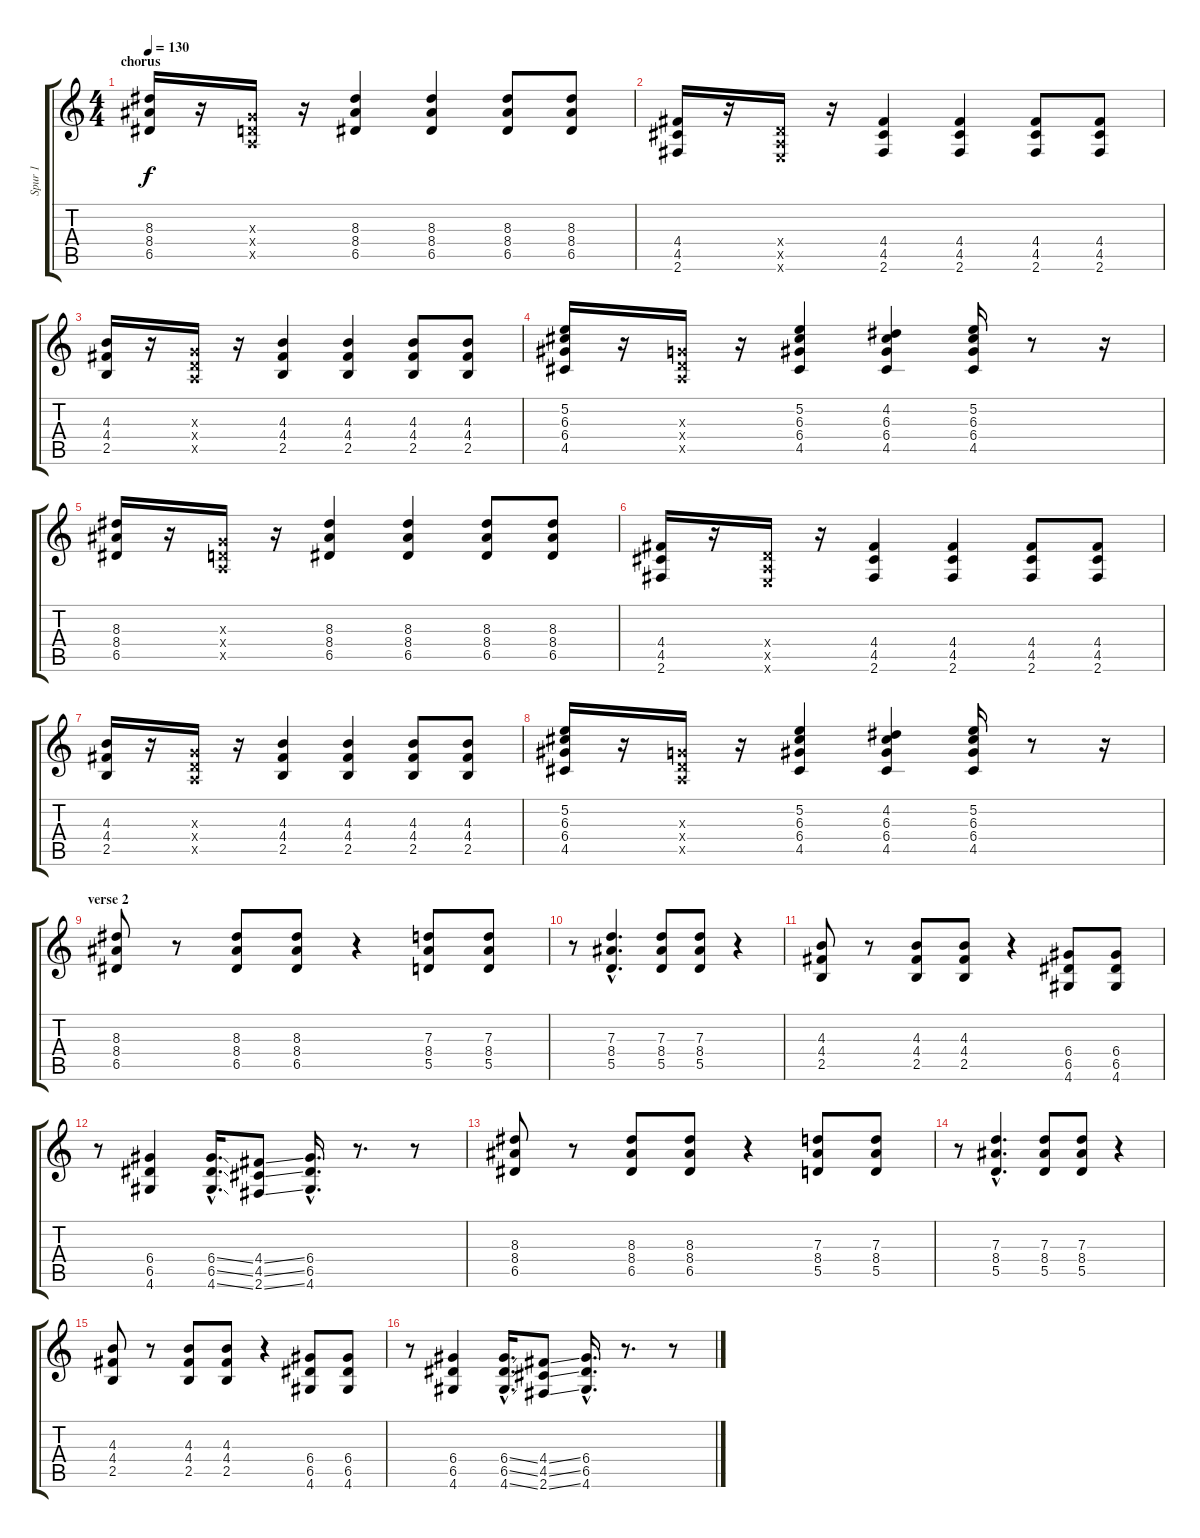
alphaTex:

\track ("Spur 1" "Spur 1") {instrument distortionguitar}
\staff {score tabs}
\tuning (E4 B3 G3 D3 A2 E2) {hide}
\ts (4 4)
\section ("" "chorus")
\tempo 130
\clef g2
\ks c
(8.3 8.4 6.5).16{dy f} r.16 (0.3{x} 0.4{x} 0.5{x}).16 r.16 (8.3 8.4 6.5).4 (8.3 8.4 6.5).4 (8.3 8.4 6.5).8 (8.3 8.4 6.5).8 |
(4.4 4.5 2.6).16 r.16 (0.4{x} 0.5{x} 0.6{x}).16 r.16 (4.4 4.5 2.6).4 (4.4 4.5 2.6).4 (4.4 4.5 2.6).8 (4.4 4.5 2.6).8 |
(4.3 4.4 2.5).16 r.16 (0.3{x} 0.4{x} 0.5{x}).16 r.16 (4.3 4.4 2.5).4 (4.3 4.4 2.5).4 (4.3 4.4 2.5).8 (4.3 4.4 2.5).8 |
(5.2 6.3 6.4 4.5).16 r.16 (0.3{x} 0.4{x} 0.5{x}).16 r.16 (5.2 6.3 6.4 4.5).4 (4.2 6.3 6.4 4.5).4 (5.2 6.3 6.4 4.5).16 r.8 r.16 |
(8.3 8.4 6.5).16 r.16 (0.3{x} 0.4{x} 0.5{x}).16 r.16 (8.3 8.4 6.5).4 (8.3 8.4 6.5).4 (8.3 8.4 6.5).8 (8.3 8.4 6.5).8 |
(4.4 4.5 2.6).16 r.16 (0.4{x} 0.5{x} 0.6{x}).16 r.16 (4.4 4.5 2.6).4 (4.4 4.5 2.6).4 (4.4 4.5 2.6).8 (4.4 4.5 2.6).8 |
(4.3 4.4 2.5).16 r.16 (0.3{x} 0.4{x} 0.5{x}).16 r.16 (4.3 4.4 2.5).4 (4.3 4.4 2.5).4 (4.3 4.4 2.5).8 (4.3 4.4 2.5).8 |
(5.2 6.3 6.4 4.5).16 r.16 (0.3{x} 0.4{x} 0.5{x}).16 r.16 (5.2 6.3 6.4 4.5).4 (4.2 6.3 6.4 4.5).4 (5.2 6.3 6.4 4.5).16 r.8 r.16 |
\section ("" "verse 2")
(8.3 8.4 6.5).8 r.8 (8.3 8.4 6.5).8 (8.3 8.4 6.5).8 r.4 (7.3 8.4 5.5).8 (7.3 8.4 5.5).8 |
r.8 (7.3{hac} 8.4{hac} 5.5{hac}).4{d} (7.3 8.4 5.5).8 (7.3 8.4 5.5).8 r.4 |
(4.3 4.4 2.5).8 r.8 (4.3 4.4 2.5).8 (4.3 4.4 2.5).8 r.4 (6.4 6.5 4.6).8 (6.4 6.5 4.6).8 |
r.8 (6.4 6.5 4.6).4 (6.4{ss hac} 6.5{ss hac} 4.6{ss hac}).16{d} (4.4{ss} 4.5{ss} 2.6{ss}).8 (6.4{hac} 6.5{hac} 4.6{hac}).16{d} r.8{d} r.8 |
(8.3 8.4 6.5).8 r.8 (8.3 8.4 6.5).8 (8.3 8.4 6.5).8 r.4 (7.3 8.4 5.5).8 (7.3 8.4 5.5).8 |
r.8 (7.3{hac} 8.4{hac} 5.5{hac}).4{d} (7.3 8.4 5.5).8 (7.3 8.4 5.5).8 r.4 |
(4.3 4.4 2.5).8 r.8 (4.3 4.4 2.5).8 (4.3 4.4 2.5).8 r.4 (6.4 6.5 4.6).8 (6.4 6.5 4.6).8 |
r.8 (6.4 6.5 4.6).4 (6.4{ss hac} 6.5{ss hac} 4.6{ss hac}).16{d} (4.4{ss} 4.5{ss} 2.6{ss}).8 (6.4{hac} 6.5{hac} 4.6{hac}).16{d} r.8{d} r.8
